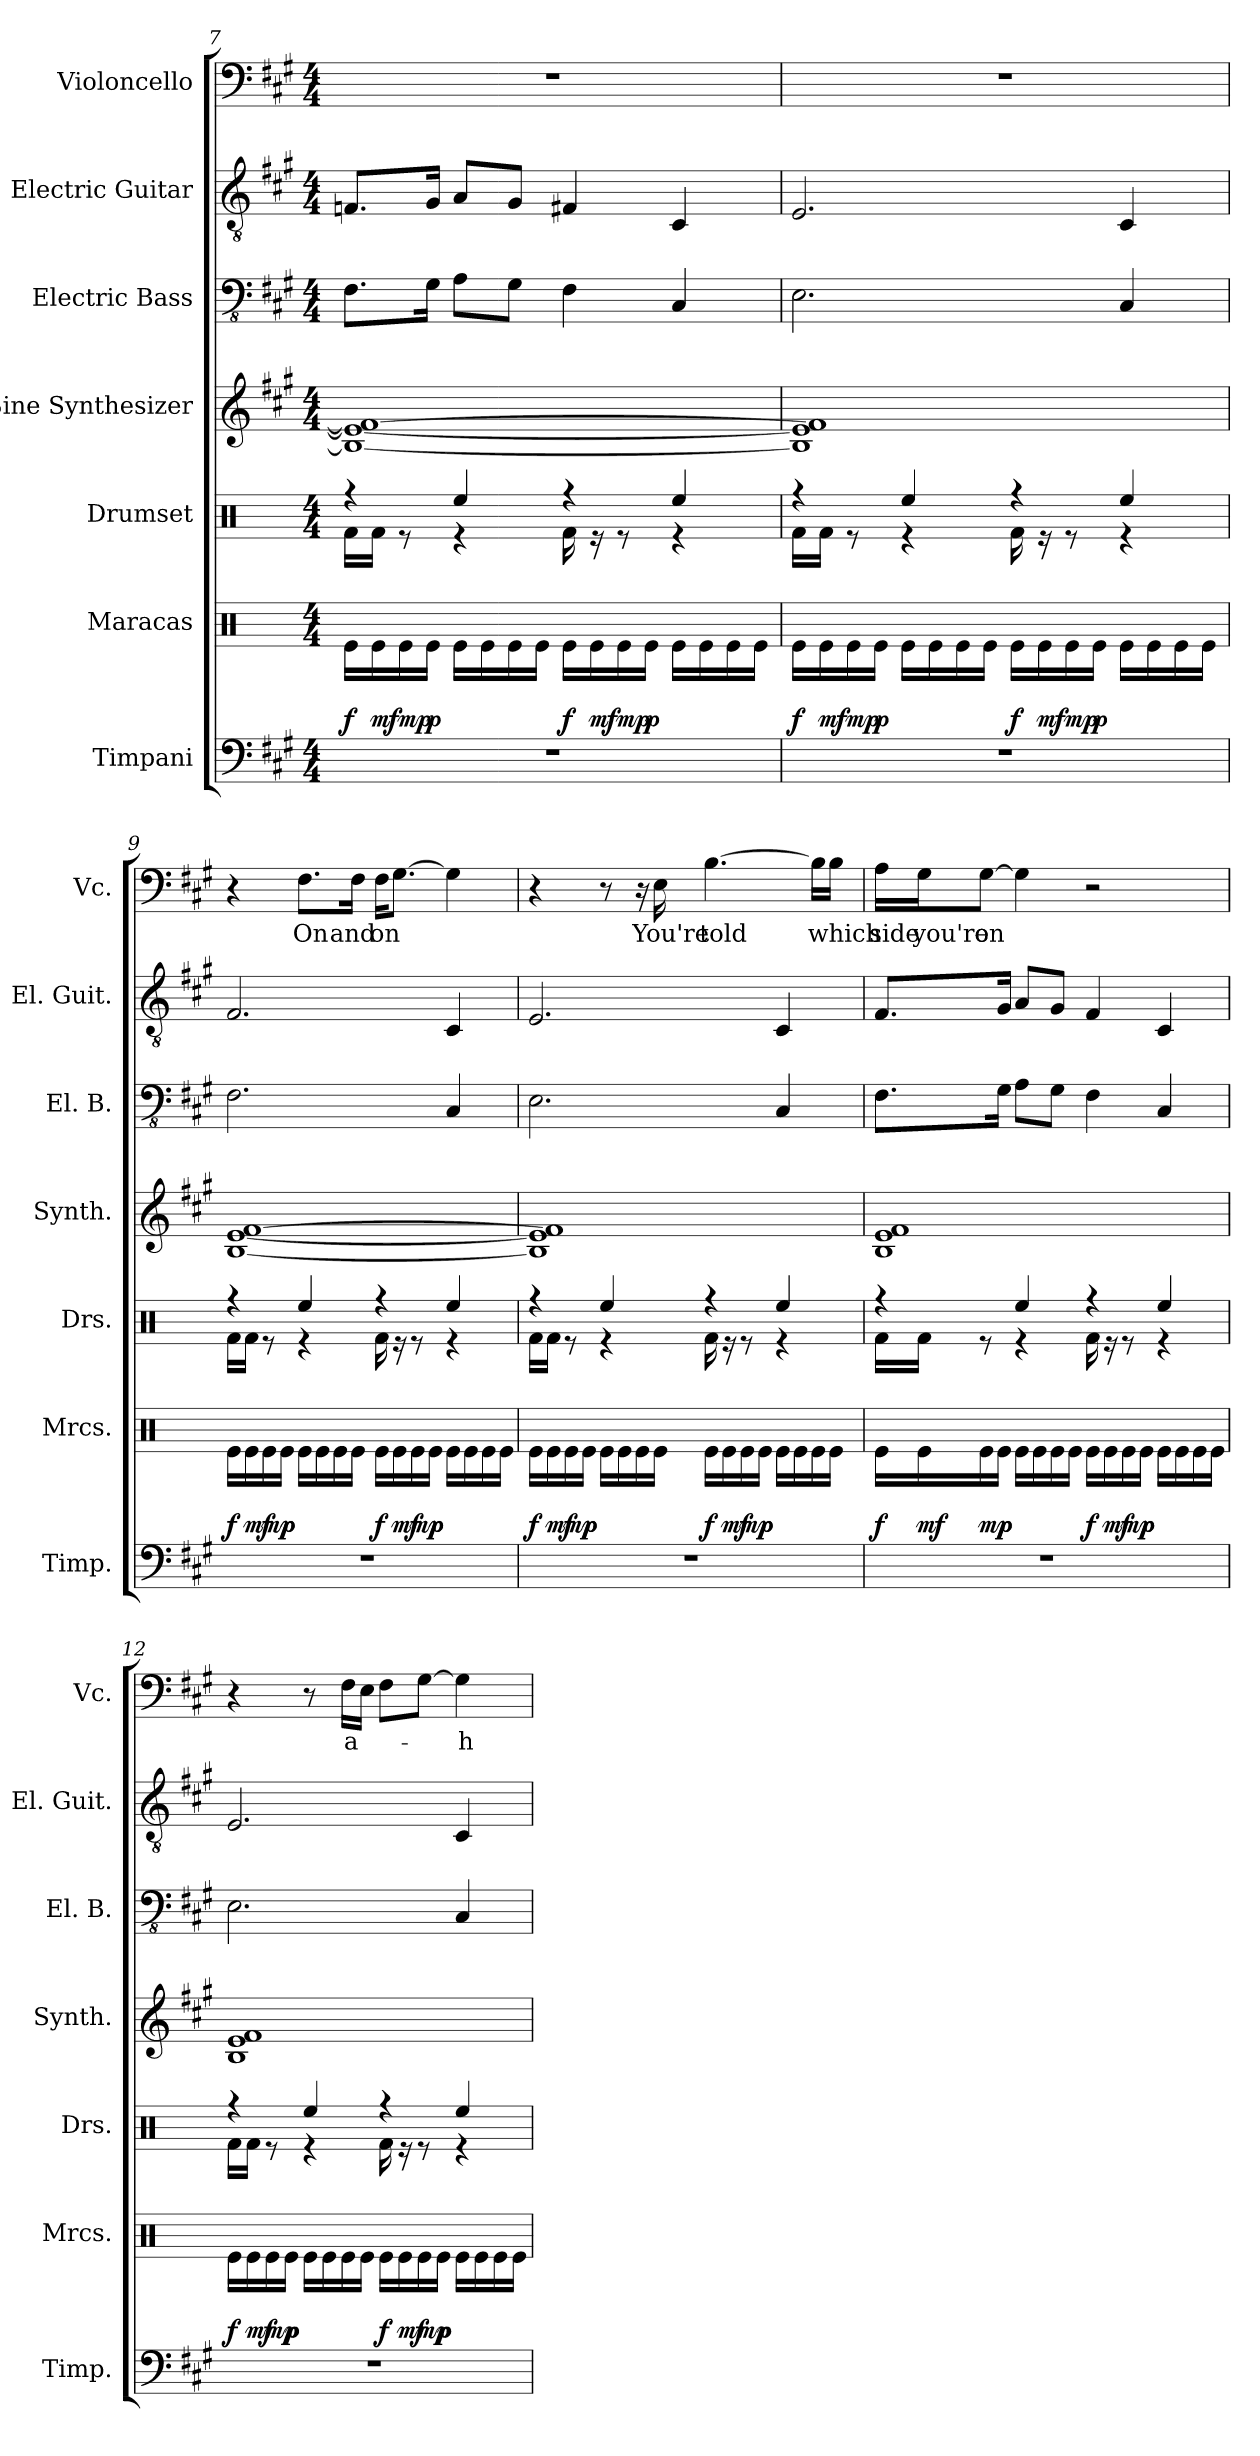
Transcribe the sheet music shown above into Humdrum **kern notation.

**kern	**kern	**dynam	**kern	**kern	**kern	**kern	**kern	**text
*part7	*part6	*part6	*part5	*part4	*part3	*part2	*part1	*part1
*staff7	*staff6	*staff6	*staff5	*staff4	*staff3	*staff2	*staff1	*staff1
*I"Timpani	*I"Maracas	*	*I"Drumset	*I"Sine Synthesizer	*I"Electric Bass	*I"Electric Guitar	*I"Violoncello	*
*I'Timp.	*I'Mrcs.	*	*I'Drs.	*I'Synth.	*I'El. B.	*I'El. Guit.	*I'Vc.	*
*clefF4	*clefX	*	*clefX	*clefG2	*clefFv4	*clefGv2	*clefF4	*
*k[f#c#g#]	*k[]	*	*k[]	*k[f#c#g#]	*k[f#c#g#]	*k[f#c#g#]	*k[f#c#g#]	*
*M4/4	*M4/4	*	*M4/4	*M4/4	*M4/4	*M4/4	*M4/4	*
=7	=7	=7	=7	=7	=7	=7	=7	=7
*	*	*	*^	*	*	*	*	*
!	!	!LO:DY:b	!	!	!	!	!	!	!
1r	16Re\LL	f	4r	16Rf\LL	1B_ 1e_ 1f#_	8.FF#\L	8.Fn/L	1r	.
!	!	!LO:DY:b	!	!	!	!	!	!	!
.	16Re\	mf	.	16Rf\JJ	.	.	.	.	.
!	!	!LO:DY:b	!	!	!	!	!	!	!
.	16Re\	mp	.	8r	.	.	.	.	.
!	!	!LO:DY:b	!	!	!	!	!	!	!
.	16Re\JJ	p	.	.	.	16GG#\Jk	16G#/Jk	.	.
.	16Re\LL	.	4Ree/	4r	.	8AA\L	8A/L	.	.
.	16Re\	.	.	.	.	.	.	.	.
.	16Re\	.	.	.	.	8GG#\J	8G#/J	.	.
.	16Re\JJ	.	.	.	.	.	.	.	.
!	!	!LO:DY:b	!	!	!	!	!	!	!
.	16Re\LL	f	4r	16Rf\	.	4FF#\	4F#X/	.	.
!	!	!LO:DY:b	!	!	!	!	!	!	!
.	16Re\	mf	.	16r	.	.	.	.	.
!	!	!LO:DY:b	!	!	!	!	!	!	!
.	16Re\	mp	.	8r	.	.	.	.	.
!	!	!LO:DY:b	!	!	!	!	!	!	!
.	16Re\JJ	p	.	.	.	.	.	.	.
.	16Re\LL	.	4Ree/	4r	.	4CC#/	4C#/	.	.
.	16Re\	.	.	.	.	.	.	.	.
.	16Re\	.	.	.	.	.	.	.	.
.	16Re\JJ	.	.	.	.	.	.	.	.
!!LO:PB:g=z
=8	=8	=8	=8	=8	=8	=8	=8	=8	=8
!	!	!LO:DY:b	!	!	!	!	!	!	!
1r	16Re\LL	f	4r	16Rf\LL	1B] 1e] 1f#]	2.EE\	2.E/	1r	.
!	!	!LO:DY:b	!	!	!	!	!	!	!
.	16Re\	mf	.	16Rf\JJ	.	.	.	.	.
!	!	!LO:DY:b	!	!	!	!	!	!	!
.	16Re\	mp	.	8r	.	.	.	.	.
!	!	!LO:DY:b	!	!	!	!	!	!	!
.	16Re\JJ	p	.	.	.	.	.	.	.
.	16Re\LL	.	4Ree/	4r	.	.	.	.	.
.	16Re\	.	.	.	.	.	.	.	.
.	16Re\	.	.	.	.	.	.	.	.
.	16Re\JJ	.	.	.	.	.	.	.	.
!	!	!LO:DY:b	!	!	!	!	!	!	!
.	16Re\LL	f	4r	16Rf\	.	.	.	.	.
!	!	!LO:DY:b	!	!	!	!	!	!	!
.	16Re\	mf	.	16r	.	.	.	.	.
!	!	!LO:DY:b	!	!	!	!	!	!	!
.	16Re\	mp	.	8r	.	.	.	.	.
!	!	!LO:DY:b	!	!	!	!	!	!	!
.	16Re\JJ	p	.	.	.	.	.	.	.
.	16Re\LL	.	4Ree/	4r	.	4CC#/	4C#/	.	.
.	16Re\	.	.	.	.	.	.	.	.
.	16Re\	.	.	.	.	.	.	.	.
.	16Re\JJ	.	.	.	.	.	.	.	.
=9	=9	=9	=9	=9	=9	=9	=9	=9	=9
!	!	!LO:DY:b	!	!	!	!	!	!	!
1r	16Re\LL	f	4r	16Rf\LL	[1B [1e [1f#	2.FF#\	2.F#/	4r	.
!	!	!LO:DY:b	!	!	!	!	!	!	!
.	16Re\	mf	.	16Rf\JJ	.	.	.	.	.
!	!	!LO:DY:b	!	!	!	!	!	!	!
.	16Re\	mp	.	8r	.	.	.	.	.
!	!	!LO:DY:b	!	!	!	!	!	!	!
.	16Re\JJ	p	.	.	.	.	.	.	.
!	!	!	!	!	!	!	!	!	!LO:LY:b
.	16Re\LL	.	4Ree/	4r	.	.	.	8.F#\L	On
.	16Re\	.	.	.	.	.	.	.	.
.	16Re\	.	.	.	.	.	.	.	.
!	!	!	!	!	!	!	!	!	!LO:LY:b
.	16Re\JJ	.	.	.	.	.	.	16F#\Jk	and
!	!	!LO:DY:b	!	!	!	!	!	!	!LO:LY:b
.	16Re\LL	f	4r	16Rf\	.	.	.	16F#\KL	on
!	!	!LO:DY:b	!	!	!	!	!	!	!
.	16Re\	mf	.	16r	.	.	.	[8.G#\J	.
!	!	!LO:DY:b	!	!	!	!	!	!	!
.	16Re\	mp	.	8r	.	.	.	.	.
!	!	!LO:DY:b	!	!	!	!	!	!	!
.	16Re\JJ	p	.	.	.	.	.	.	.
.	16Re\LL	.	4Ree/	4r	.	4CC#/	4C#/	4G#\]	.
.	16Re\	.	.	.	.	.	.	.	.
.	16Re\	.	.	.	.	.	.	.	.
.	16Re\JJ	.	.	.	.	.	.	.	.
!!LO:PB:g=z
=10	=10	=10	=10	=10	=10	=10	=10	=10	=10
!	!	!LO:DY:b	!	!	!	!	!	!	!
1r	16Re\LL	f	4r	16Rf\LL	1B] 1e] 1f#]	2.EE\	2.E/	4r	.
!	!	!LO:DY:b	!	!	!	!	!	!	!
.	16Re\	mf	.	16Rf\JJ	.	.	.	.	.
!	!	!LO:DY:b	!	!	!	!	!	!	!
.	16Re\	mp	.	8r	.	.	.	.	.
!	!	!LO:DY:b	!	!	!	!	!	!	!
.	16Re\JJ	p	.	.	.	.	.	.	.
.	16Re\LL	.	4Ree/	4r	.	.	.	8r	.
.	16Re\	.	.	.	.	.	.	.	.
.	16Re\	.	.	.	.	.	.	16r	.
!	!	!	!	!	!	!	!	!	!LO:LY:b
.	16Re\JJ	.	.	.	.	.	.	16E\	You're
!	!	!LO:DY:b	!	!	!	!	!	!	!LO:LY:b
.	16Re\LL	f	4r	16Rf\	.	.	.	[4.B\	told
!	!	!LO:DY:b	!	!	!	!	!	!	!
.	16Re\	mf	.	16r	.	.	.	.	.
!	!	!LO:DY:b	!	!	!	!	!	!	!
.	16Re\	mp	.	8r	.	.	.	.	.
!	!	!LO:DY:b	!	!	!	!	!	!	!
.	16Re\JJ	p	.	.	.	.	.	.	.
.	16Re\LL	.	4Ree/	4r	.	4CC#/	4C#/	.	.
.	16Re\	.	.	.	.	.	.	.	.
.	16Re\	.	.	.	.	.	.	16B\LL]	.
!	!	!	!	!	!	!	!	!	!LO:LY:b
.	16Re\JJ	.	.	.	.	.	.	16B\JJ	which
=11	=11	=11	=11	=11	=11	=11	=11	=11	=11
!	!	!LO:DY:b	!	!	!	!	!	!	!LO:LY:b
1r	16Re\LL	f	4r	16Rf\LL	1B 1e 1f#	8.FF#\L	8.F#/L	16A\LL	side
!	!	!LO:DY:b	!	!	!	!	!	!	!LO:LY:b
.	16Re\	mf	.	16Rf\JJ	.	.	.	16G#\J	you're
!	!	!LO:DY:b	!	!	!	!	!	!	!LO:LY:b
.	16Re\	mp	.	8r	.	.	.	[8G#\J	on
!	!	!LO:DY:b	!	!	!	!	!	!	!
.	16Re\JJ	p	.	.	.	16GG#\Jk	16G#/Jk	.	.
.	16Re\LL	.	4Ree/	4r	.	8AA\L	8A/L	4G#\]	.
.	16Re\	.	.	.	.	.	.	.	.
.	16Re\	.	.	.	.	8GG#\J	8G#/J	.	.
.	16Re\JJ	.	.	.	.	.	.	.	.
!	!	!LO:DY:b	!	!	!	!	!	!	!
.	16Re\LL	f	4r	16Rf\	.	4FF#\	4F#/	2r	.
!	!	!LO:DY:b	!	!	!	!	!	!	!
.	16Re\	mf	.	16r	.	.	.	.	.
!	!	!LO:DY:b	!	!	!	!	!	!	!
.	16Re\	mp	.	8r	.	.	.	.	.
!	!	!LO:DY:b	!	!	!	!	!	!	!
.	16Re\JJ	p	.	.	.	.	.	.	.
.	16Re\LL	.	4Ree/	4r	.	4CC#/	4C#/	.	.
.	16Re\	.	.	.	.	.	.	.	.
.	16Re\	.	.	.	.	.	.	.	.
.	16Re\JJ	.	.	.	.	.	.	.	.
!!LO:PB:g=z
=12	=12	=12	=12	=12	=12	=12	=12	=12	=12
!	!	!LO:DY:b	!	!	!	!	!	!	!
1r	16Re\LL	f	4r	16Rf\LL	1B 1e 1f#	2.EE\	2.E/	4r	.
!	!	!LO:DY:b	!	!	!	!	!	!	!
.	16Re\	mf	.	16Rf\JJ	.	.	.	.	.
!	!	!LO:DY:b	!	!	!	!	!	!	!
.	16Re\	mp	.	8r	.	.	.	.	.
!	!	!LO:DY:b	!	!	!	!	!	!	!
.	16Re\JJ	p	.	.	.	.	.	.	.
.	16Re\LL	.	4Ree/	4r	.	.	.	8r	.
.	16Re\	.	.	.	.	.	.	.	.
!	!	!	!	!	!	!	!	!	!LO:LY:b
.	16Re\	.	.	.	.	.	.	16F#\LL	a-
.	16Re\JJ	.	.	.	.	.	.	16E\JJ	.
!	!	!LO:DY:b	!	!	!	!	!	!	!
.	16Re\LL	f	4r	16Rf\	.	.	.	8F#\L	.
!	!	!LO:DY:b	!	!	!	!	!	!	!
.	16Re\	mf	.	16r	.	.	.	.	.
!	!	!LO:DY:b	!	!	!	!	!	!	!
.	16Re\	mp	.	8r	.	.	.	[8G#\J	.
!	!	!LO:DY:b	!	!	!	!	!	!	!
.	16Re\JJ	p	.	.	.	.	.	.	.
!	!	!	!	!	!	!	!	!	!LO:LY:b
.	16Re\LL	.	4Ree/	4r	.	4CC#/	4C#/	4G#\]	-h
.	16Re\	.	.	.	.	.	.	.	.
.	16Re\	.	.	.	.	.	.	.	.
.	16Re\JJ	.	.	.	.	.	.	.	.
*	*	*	*v	*v	*	*	*	*	*
=	=	=	=	=	=	=	=	=
*-	*-	*-	*-	*-	*-	*-	*-	*-
